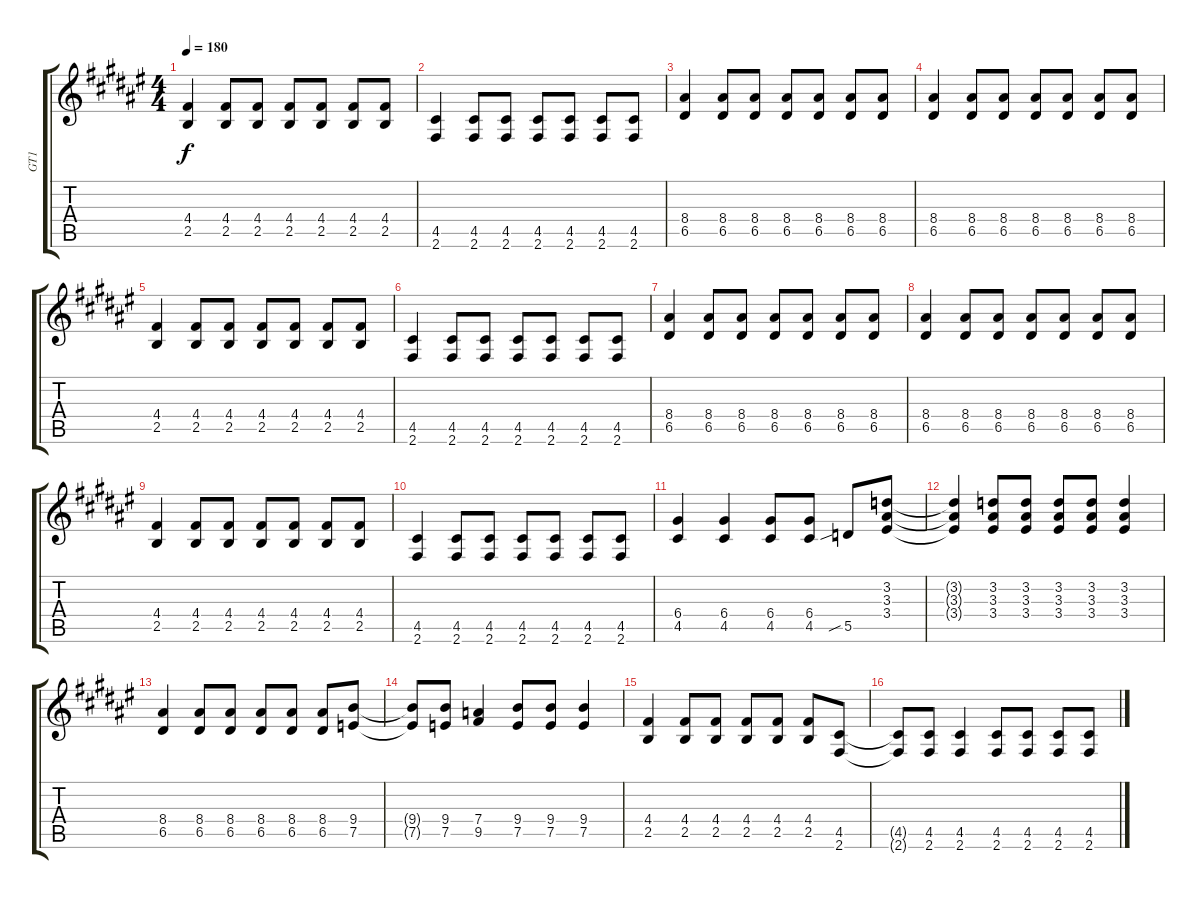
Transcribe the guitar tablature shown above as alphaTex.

\track ("GT1" "GT1") {instrument overdrivenguitar}
\staff {score tabs}
\tuning (E4 B3 G3 D3 A2 E2) {hide}
\ts (4 4)
\tempo 180
\clef g2
\ks f#
(4.4 2.5).4{dy f} (4.4 2.5).8 (4.4 2.5).8 (4.4 2.5).8 (4.4 2.5).8 (4.4 2.5).8 (4.4 2.5).8 |
(4.5 2.6).4 (4.5 2.6).8 (4.5 2.6).8 (4.5 2.6).8 (4.5 2.6).8 (4.5 2.6).8 (4.5 2.6).8 |
(8.4 6.5).4 (8.4 6.5).8 (8.4 6.5).8 (8.4 6.5).8 (8.4 6.5).8 (8.4 6.5).8 (8.4 6.5).8 |
(8.4 6.5).4 (8.4 6.5).8 (8.4 6.5).8 (8.4 6.5).8 (8.4 6.5).8 (8.4 6.5).8 (8.4 6.5).8 |
(4.4 2.5).4 (4.4 2.5).8 (4.4 2.5).8 (4.4 2.5).8 (4.4 2.5).8 (4.4 2.5).8 (4.4 2.5).8 |
(4.5 2.6).4 (4.5 2.6).8 (4.5 2.6).8 (4.5 2.6).8 (4.5 2.6).8 (4.5 2.6).8 (4.5 2.6).8 |
(8.4 6.5).4 (8.4 6.5).8 (8.4 6.5).8 (8.4 6.5).8 (8.4 6.5).8 (8.4 6.5).8 (8.4 6.5).8 |
(8.4 6.5).4 (8.4 6.5).8 (8.4 6.5).8 (8.4 6.5).8 (8.4 6.5).8 (8.4 6.5).8 (8.4 6.5).8 |
(4.4 2.5).4 (4.4 2.5).8 (4.4 2.5).8 (4.4 2.5).8 (4.4 2.5).8 (4.4 2.5).8 (4.4 2.5).8 |
(4.5 2.6).4 (4.5 2.6).8 (4.5 2.6).8 (4.5 2.6).8 (4.5 2.6).8 (4.5 2.6).8 (4.5 2.6).8 |
(6.4 4.5).4 (6.4 4.5).4 (6.4 4.5).8 (6.4 4.5).8 5.5{sib}.8 (3.2 3.3 3.4).8 |
(3.2{t} 3.3{t} 3.4{t}).4 (3.2 3.3 3.4).8 (3.2 3.3 3.4).8 (3.2 3.3 3.4).8 (3.2 3.3 3.4).8 (3.2 3.3 3.4).4 |
(8.4 6.5).4 (8.4 6.5).8 (8.4 6.5).8 (8.4 6.5).8 (8.4 6.5).8 (8.4 6.5).8 (9.4 7.5).8 |
(9.4{t} 7.5{t}).8 (9.4 7.5).8 (7.4 9.5).4 (9.4 7.5).8 (9.4 7.5).8 (9.4 7.5).4 |
(4.4 2.5).4 (4.4 2.5).8 (4.4 2.5).8 (4.4 2.5).8 (4.4 2.5).8 (4.4 2.5).8 (4.5 2.6).8 |
(4.5{t} 2.6{t}).8 (4.5 2.6).8 (4.5 2.6).4 (4.5 2.6).8 (4.5 2.6).8 (4.5 2.6).8 (4.5 2.6).8
